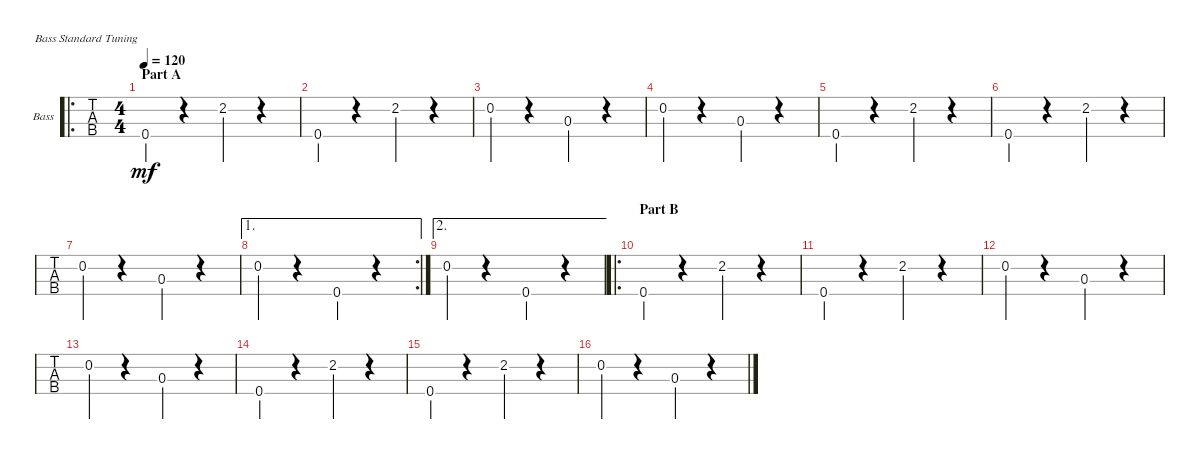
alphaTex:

\defaultSystemsLayout 4
\bracketExtendMode groupsimilarinstruments
\firstSystemTrackNameOrientation horizontal
\otherSystemsTrackNameOrientation horizontal
\track ("Bass" "Bass") {instrument acousticbass}
\staff {tabs}
\tuning (G2 D2 A1 E1)
\ro
\ts (4 4)
\section ("" "Part A")
\tempo 120
\clef f4
\scale
0.536122
\ks eminor
0.4.4{dy mf instrument acousticbass} r.4 2.2.4 r.4 |
\scale
0.231939 0.4.4 r.4 2.2.4 r.4 |
\scale
0.231939 0.2.4 r.4 0.3.4 r.4 |
\scale
0.333333 0.2.4 r.4 0.3.4 r.4 |
\scale
0.333333 0.4.4 r.4 2.2.4 r.4 |
\scale
0.333333 0.4.4 r.4 2.2.4 r.4 |
\scale
0.322751 0.2.4 r.4 0.3.4 r.4 |
\ae 1
\rc 2
\scale
0.354497 0.2.4 r.4 0.4.4 r.4 |
\ae 2
\scale
0.322751 0.2.4 r.4 0.4.4 r.4 |
\ro
\section ("" "Part B")
\scale
0.374359 0.4.4 r.4 2.2.4 r.4 |
\scale
0.312821 0.4.4 r.4 2.2.4 r.4 |
\scale
0.312821 0.2.4 r.4 0.3.4 r.4 |
\scale
0.333333 0.2.4 r.4 0.3.4 r.4 |
\scale
0.333333 0.4.4 r.4 2.2.4 r.4 |
\scale
0.333333 0.4.4 r.4 2.2.4 r.4 |
0.2.4 r.4 0.3.4 r.4
